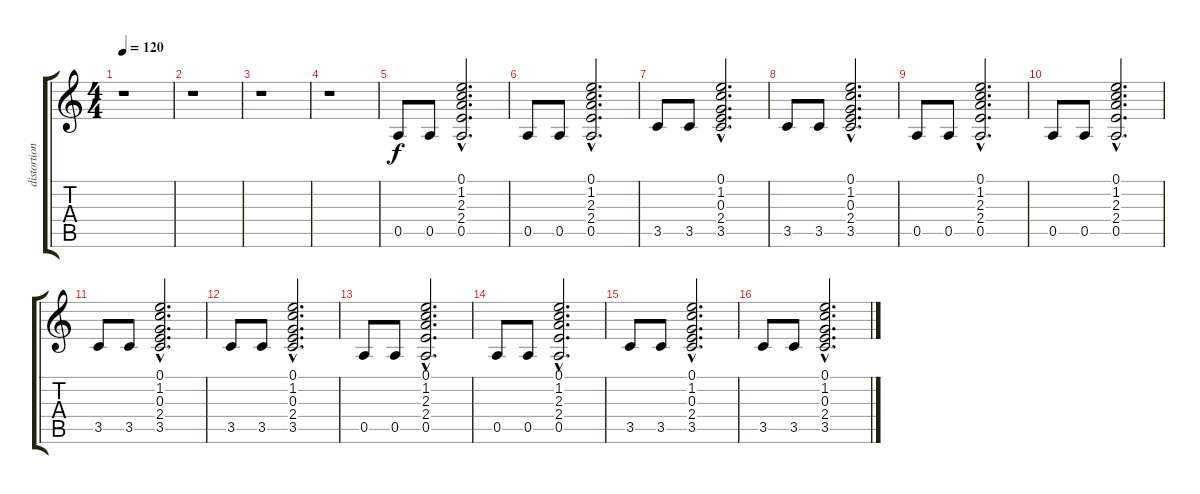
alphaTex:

\track ("distortion rhythm" "distortion") {instrument distortionguitar}
\staff {score tabs}
\tuning (E4 B3 G3 D3 A2 D2) {hide}
\ts (4 4)
\tempo 120
\clef g2
\ks c
r.1{dy f instrument distortionguitar} |
r.1 |
r.1 |
r.1 |
0.5.8 0.5.8 (0.1{hac} 1.2{hac} 2.3{hac} 2.4{hac} 0.5{hac}).2{d} |
0.5.8 0.5.8 (0.1{hac} 1.2{hac} 2.3{hac} 2.4{hac} 0.5{hac}).2{d} |
3.5.8 3.5.8 (0.1{hac} 1.2{hac} 0.3{hac} 2.4{hac} 3.5{hac}).2{d} |
3.5.8 3.5.8 (0.1{hac} 1.2{hac} 0.3{hac} 2.4{hac} 3.5{hac}).2{d} |
0.5.8 0.5.8 (0.1{hac} 1.2{hac} 2.3{hac} 2.4{hac} 0.5{hac}).2{d} |
0.5.8 0.5.8 (0.1{hac} 1.2{hac} 2.3{hac} 2.4{hac} 0.5{hac}).2{d} |
3.5.8 3.5.8 (0.1{hac} 1.2{hac} 0.3{hac} 2.4{hac} 3.5{hac}).2{d} |
3.5.8 3.5.8 (0.1{hac} 1.2{hac} 0.3{hac} 2.4{hac} 3.5{hac}).2{d} |
0.5.8 0.5.8 (0.1{hac} 1.2{hac} 2.3{hac} 2.4{hac} 0.5{hac}).2{d} |
0.5.8 0.5.8 (0.1{hac} 1.2{hac} 2.3{hac} 2.4{hac} 0.5{hac}).2{d} |
3.5.8 3.5.8 (0.1{hac} 1.2{hac} 0.3{hac} 2.4{hac} 3.5{hac}).2{d} |
3.5.8 3.5.8 (0.1{hac} 1.2{hac} 0.3{hac} 2.4{hac} 3.5{hac}).2{d}
